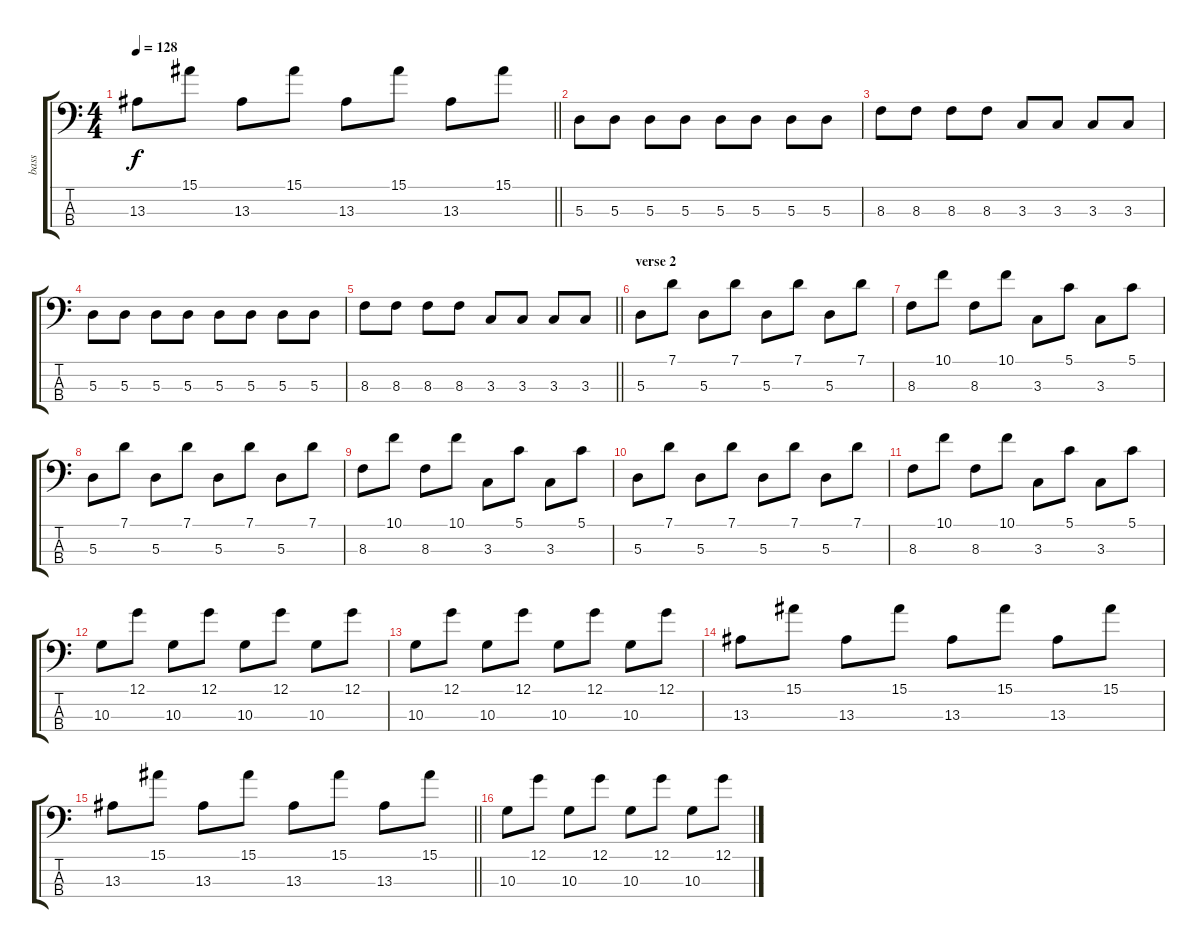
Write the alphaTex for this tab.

\track ("bass" "bass") {instrument electricbassfinger}
\staff {score tabs}
\tuning (G2 D2 A1 E1) {hide}
\ts (4 4)
\tempo 128
\clef f4
\barLineRight lightlight
\ks c
13.3.8{dy f} 15.1.8 13.3.8 15.1.8 13.3.8 15.1.8 13.3.8 15.1.8 |
5.3.8 5.3.8 5.3.8 5.3.8 5.3.8 5.3.8 5.3.8 5.3.8 |
8.3.8 8.3.8 8.3.8 8.3.8 3.3.8 3.3.8 3.3.8 3.3.8 |
5.3.8 5.3.8 5.3.8 5.3.8 5.3.8 5.3.8 5.3.8 5.3.8 |
\barLineRight lightlight
8.3.8 8.3.8 8.3.8 8.3.8 3.3.8 3.3.8 3.3.8 3.3.8 |
\section ("" "verse 2")
5.3.8 7.1.8 5.3.8 7.1.8 5.3.8 7.1.8 5.3.8 7.1.8 |
8.3.8 10.1.8 8.3.8 10.1.8 3.3.8 5.1.8 3.3.8 5.1.8 |
5.3.8 7.1.8 5.3.8 7.1.8 5.3.8 7.1.8 5.3.8 7.1.8 |
8.3.8 10.1.8 8.3.8 10.1.8 3.3.8 5.1.8 3.3.8 5.1.8 |
5.3.8 7.1.8 5.3.8 7.1.8 5.3.8 7.1.8 5.3.8 7.1.8 |
8.3.8 10.1.8 8.3.8 10.1.8 3.3.8 5.1.8 3.3.8 5.1.8 |
10.3.8 12.1.8 10.3.8 12.1.8 10.3.8 12.1.8 10.3.8 12.1.8 |
10.3.8 12.1.8 10.3.8 12.1.8 10.3.8 12.1.8 10.3.8 12.1.8 |
13.3.8 15.1.8 13.3.8 15.1.8 13.3.8 15.1.8 13.3.8 15.1.8 |
\barLineRight lightlight
13.3.8 15.1.8 13.3.8 15.1.8 13.3.8 15.1.8 13.3.8 15.1.8 |
10.3.8 12.1.8 10.3.8 12.1.8 10.3.8 12.1.8 10.3.8 12.1.8
